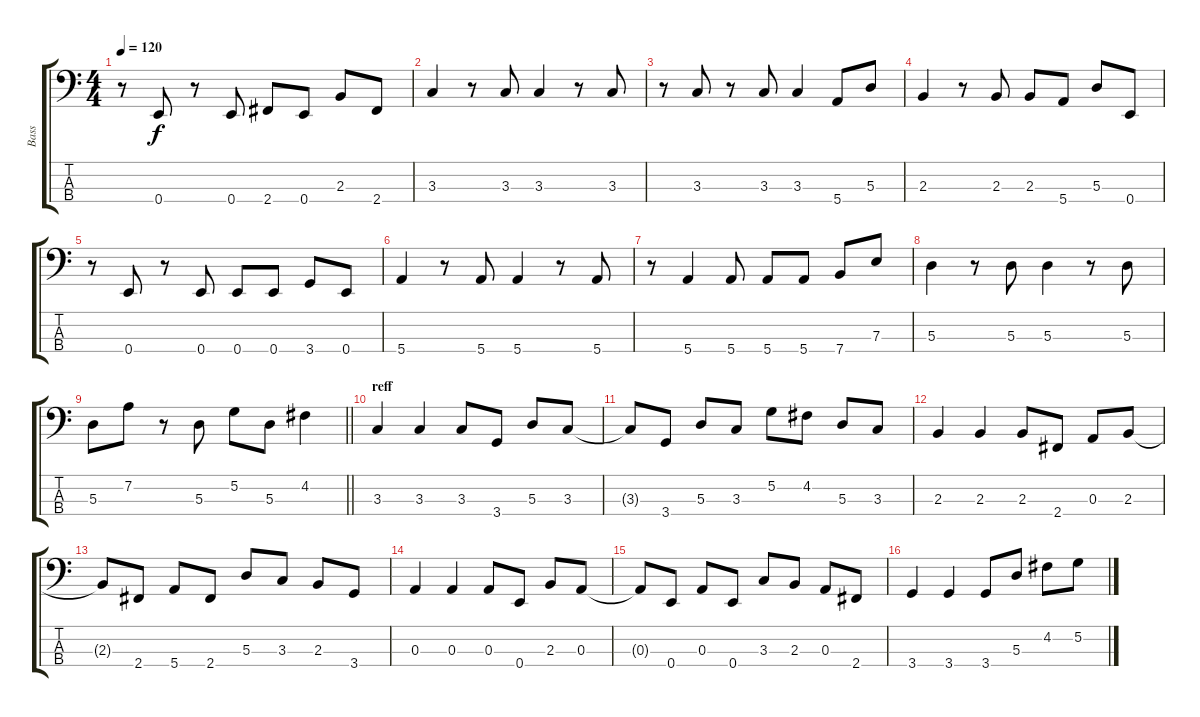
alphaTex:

\track ("Bass" "Bass") {instrument electricbassfinger}
\staff {score tabs}
\tuning (G2 D2 A1 E1) {hide}
\ts (4 4)
\tempo 120
\clef f4
\ks c
r.8{dy f} 0.4.8 r.8 0.4.8 2.4.8 0.4.8 2.3.8 2.4.8 |
3.3.4 r.8 3.3.8 3.3.4 r.8 3.3.8 |
r.8 3.3.8 r.8 3.3.8 3.3.4 5.4.8 5.3.8 |
2.3.4 r.8 2.3.8 2.3.8 5.4.8 5.3.8 0.4.8 |
r.8 0.4.8 r.8 0.4.8 0.4.8 0.4.8 3.4.8 0.4.8 |
5.4.4 r.8 5.4.8 5.4.4 r.8 5.4.8 |
r.8 5.4.4 5.4.8 5.4.8 5.4.8 7.4.8 7.3.8 |
5.3.4 r.8 5.3.8 5.3.4 r.8 5.3.8 |
\barLineRight lightlight
5.3.8 7.2.8 r.8 5.3.8 5.2.8 5.3.8 4.2.4 |
\section ("" "reff")
3.3.4 3.3.4 3.3.8 3.4.8 5.3.8 3.3.8 |
3.3{t}.8 3.4.8 5.3.8 3.3.8 5.2.8 4.2.8 5.3.8 3.3.8 |
2.3.4 2.3.4 2.3.8 2.4.8 0.3.8 2.3.8 |
2.3{t}.8 2.4.8 5.4.8 2.4.8 5.3.8 3.3.8 2.3.8 3.4.8 |
0.3.4 0.3.4 0.3.8 0.4.8 2.3.8 0.3.8 |
0.3{t}.8 0.4.8 0.3.8 0.4.8 3.3.8 2.3.8 0.3.8 2.4.8 |
3.4.4 3.4.4 3.4.8 5.3.8 4.2.8 5.2.8
